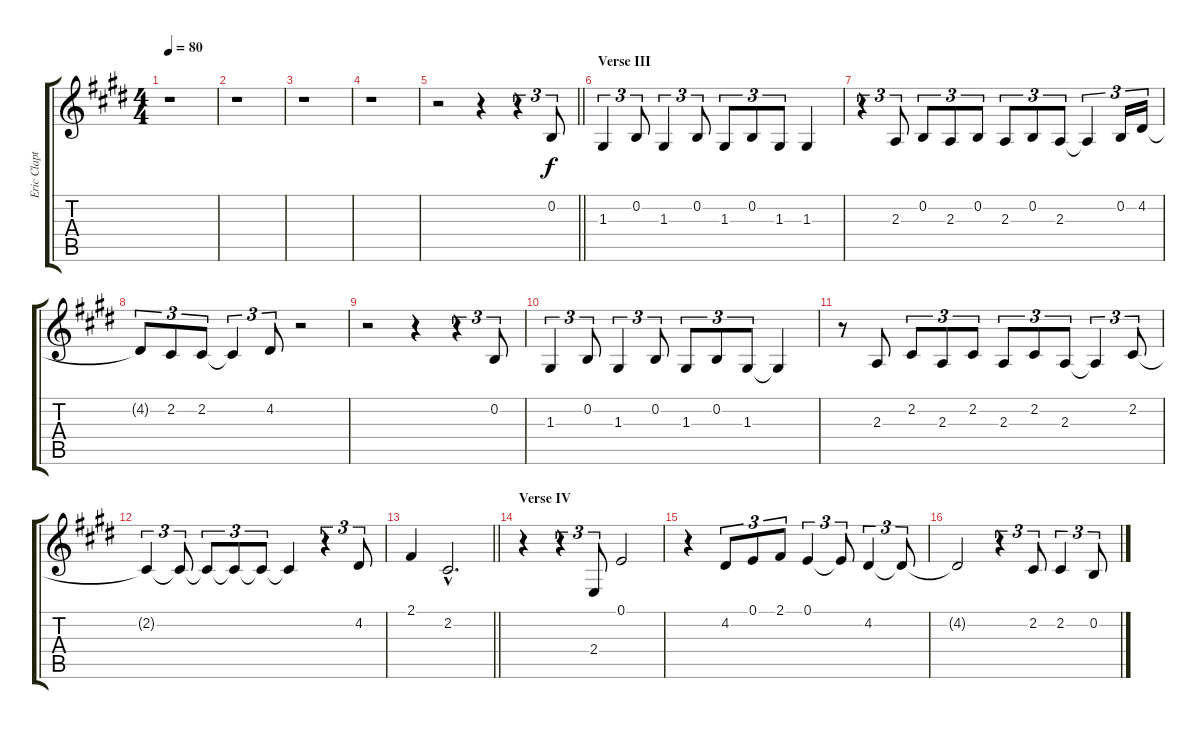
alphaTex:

\track ("Eric Clapton Voice" "Eric Clapt") {instrument sopranosax}
\staff {score tabs}
\tuning (E4 B3 G3 D3 A2 E2) {hide}
\ts (4 4)
\tempo 80
\clef g2
\ks e
r.1{dy f} |
r.1 |
r.1 |
r.1 |
\barLineRight lightlight
r.2 r.4 r.4{tu (3 2)} 0.2.8{tu (3 2)} |
\section ("" "Verse III")
1.3.4{tu (3 2)} 0.2.8{tu (3 2)} 1.3.4{tu (3 2)} 0.2.8{tu (3 2)} 1.3.8{tu (3 2)} 0.2.8{tu (3 2)} 1.3.8{tu (3 2)} 1.3.4 |
r.4{tu (3 2)} 2.3.8{tu (3 2)} 0.2.8{tu (3 2)} 2.3.8{tu (3 2)} 0.2.8{tu (3 2)} 2.3.8{tu (3 2)} 0.2.8{tu (3 2)} 2.3.8{tu (3 2)} 2.3{t}.4{tu (3 2)} 0.2.16{tu (3 2)} 4.2.16{tu (3 2)} |
4.2{t}.8{tu (3 2)} 2.2.8{tu (3 2)} 2.2.8{tu (3 2)} 2.2{t}.4{tu (3 2)} 4.2.8{tu (3 2)} r.2 |
r.2 r.4 r.4{tu (3 2)} 0.2.8{tu (3 2)} |
1.3.4{tu (3 2)} 0.2.8{tu (3 2)} 1.3.4{tu (3 2)} 0.2.8{tu (3 2)} 1.3.8{tu (3 2)} 0.2.8{tu (3 2)} 1.3.8{tu (3 2)} 1.3{t}.4 |
r.8 2.3.8 2.2.8{tu (3 2)} 2.3.8{tu (3 2)} 2.2.8{tu (3 2)} 2.3.8{tu (3 2)} 2.2.8{tu (3 2)} 2.3.8{tu (3 2)} 2.3{t}.4{tu (3 2)} 2.2.8{tu (3 2)} |
2.2{t}.4{tu (3 2)} 2.2{t}.8{tu (3 2)} 2.2{t}.8{tu (3 2)} 2.2{t}.8{tu (3 2)} 2.2{t}.8{tu (3 2)} 2.2{t}.4 r.4{tu (3 2)} 4.2.8{tu (3 2)} |
\barLineRight lightlight
2.1.4 2.2{hac}.2{d} |
\section ("" "Verse IV")
r.4 r.4{tu (3 2)} 2.4.8{tu (3 2)} 0.1.2 |
r.4 4.2.8{tu (3 2)} 0.1.8{tu (3 2)} 2.1.8{tu (3 2)} 0.1.4{tu (3 2)} 0.1{t}.8{tu (3 2)} 4.2.4{tu (3 2)} 4.2{t}.8{tu (3 2)} |
4.2{t}.2 r.4{tu (3 2)} 2.2.8{tu (3 2)} 2.2.4{tu (3 2)} 0.2.8{tu (3 2)}
